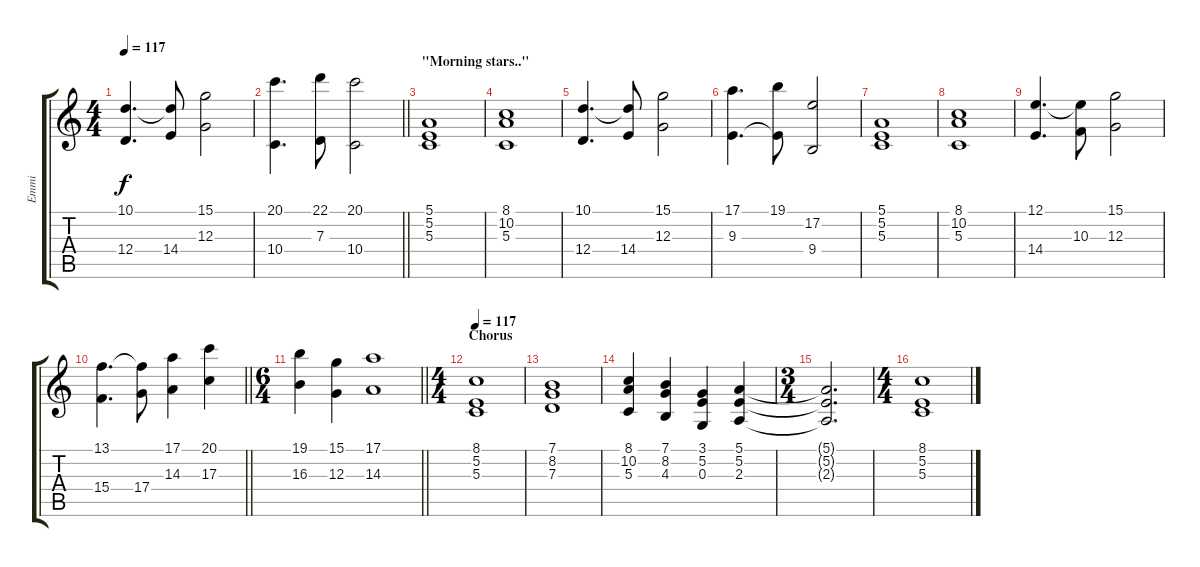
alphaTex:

\track ("Emmi" "Emmi") {instrument stringensemble1}
\staff {score tabs}
\tuning (E4 B3 G3 D3 A2 E2) {hide}
\ts (4 4)
\tempo 117
\clef g2
\ks c
(10.1 12.4).4{d dy f} (10.1{t} 14.4).8 (15.1 12.3).2 |
\barLineRight lightlight
(20.1 10.4).4{d} (22.1 7.3).8 (20.1 10.4).2 |
\section ("" "\"Morning stars..\"")
(5.1 5.2 5.3).1 |
(8.1 10.2 5.3).1 |
(10.1 12.4).4{d} (10.1{t} 14.4).8 (15.1 12.3).2 |
(17.1 9.3).4{d} (19.1 9.3{t}).8 (17.2 9.4).2 |
(5.1 5.2 5.3).1 |
(8.1 10.2 5.3).1 |
(12.1 14.4).4{d} (12.1{t} 10.3).8 (15.1 12.3).2 |
\barLineRight lightlight
(13.1 15.4).4{d} (13.1{t} 17.4).8 (17.1 14.3).4 (20.1 17.3).4 |
\ts (6 4)
\section ("" "")
\barLineRight lightlight
(19.1 16.3).4 (15.1 12.3).4 (17.1 14.3).1 |
\ts (4 4)
\section ("" "Chorus")
\tempo 117
(8.1 5.2 5.3).1{volume 9} |
(7.1 8.2 7.3).1 |
(8.1 10.2 5.3).4 (7.1 8.2 4.3).4 (3.1 5.2 0.3).4 (5.1 5.2 2.3).4 |
\ts (3 4)
(5.1{t} 5.2{t} 2.3{t}).2{d} |
\ts (4 4)
(8.1 5.2 5.3).1
